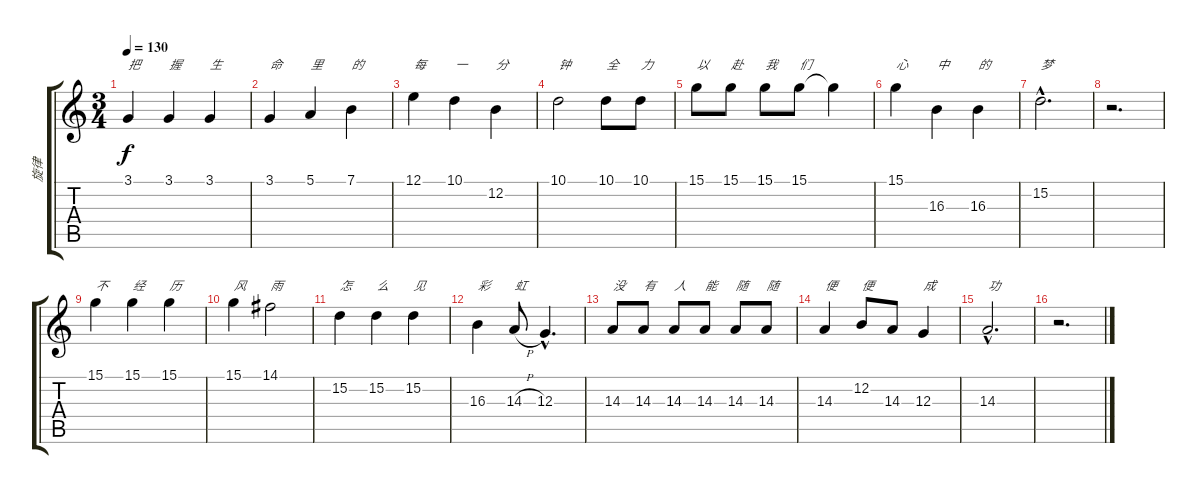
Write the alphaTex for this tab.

\track ("旋律" "旋律") {instrument brightacousticpiano}
\staff {score tabs}
\tuning (E4 B3 G3 D3 A2 E2) {hide}
\ts (3 4)
\tempo 130
\clef g2
\ks c
3.1.4{txt "把" dy f} 3.1.4{txt "握"} 3.1.4{txt "生"} |
3.1.4{txt "命"} 5.1.4{txt "里"} 7.1.4{txt "的"} |
12.1.4{txt "每"} 10.1.4{txt "一"} 12.2.4{txt "分"} |
10.1.2{txt "钟"} 10.1.8{txt "全"} 10.1.8{txt "力"} |
15.1.8{txt "以"} 15.1.8{txt "赴"} 15.1.8{txt "我"} 15.1.8{txt "们"} 15.1{t}.4 |
15.1.4{txt "心"} 16.3.4{txt "中"} 16.3.4{txt "的"} |
15.2{hac}.2{d txt "梦"} |
r.2{d} |
15.1.4{txt "不"} 15.1.4{txt "经"} 15.1.4{txt "历"} |
15.1.4{txt "风"} 14.1.2{txt "雨"} |
15.2.4{txt "怎"} 15.2.4{txt "么"} 15.2.4{txt "见"} |
16.3.4{txt "彩"} 14.3{h}.8{txt "虹"} 12.3{hac}.4{d} |
14.3.8{txt "没"} 14.3.8{txt "有"} 14.3.8{txt "人"} 14.3.8{txt "能"} 14.3.8{txt "随"} 14.3.8{txt "随"} |
14.3.4{txt "便"} 12.2.8{txt "便"} 14.3.8 12.3.4{txt "成"} |
14.3{hac}.2{d txt "功"} |
r.2{d}
